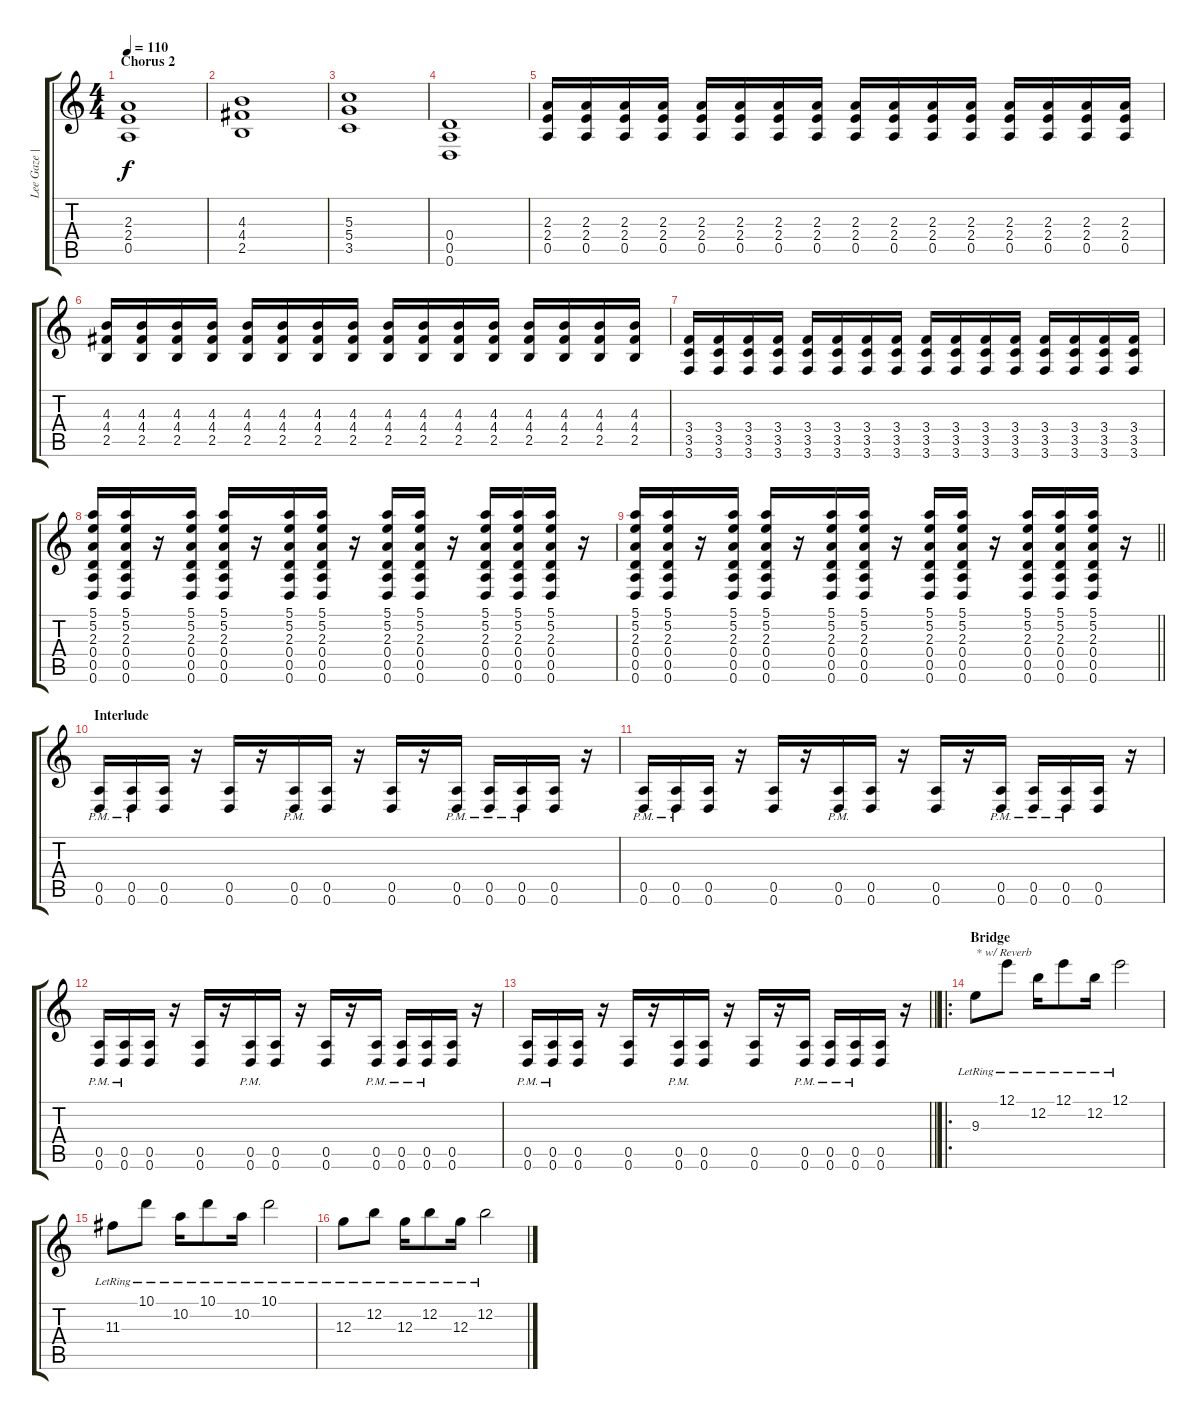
\track ("Lee Gaze | Lead " "Lee Gaze |") {instrument distortionguitar}
\staff {score tabs}
\tuning (E4 B3 G3 D3 A2 D2) {hide}
\ts (4 4)
\section ("" "Chorus 2")
\tempo 110
\clef g2
\ks c
(2.3 2.4 0.5).1{dy f} |
(4.3 4.4 2.5).1 |
(5.3 5.4 3.5).1 |
(0.4 0.5 0.6).1 |
(2.3 2.4 0.5).16 (2.3 2.4 0.5).16 (2.3 2.4 0.5).16 (2.3 2.4 0.5).16 (2.3 2.4 0.5).16 (2.3 2.4 0.5).16 (2.3 2.4 0.5).16 (2.3 2.4 0.5).16 (2.3 2.4 0.5).16 (2.3 2.4 0.5).16 (2.3 2.4 0.5).16 (2.3 2.4 0.5).16 (2.3 2.4 0.5).16 (2.3 2.4 0.5).16 (2.3 2.4 0.5).16 (2.3 2.4 0.5).16 |
(4.3 4.4 2.5).16 (4.3 4.4 2.5).16 (4.3 4.4 2.5).16 (4.3 4.4 2.5).16 (4.3 4.4 2.5).16 (4.3 4.4 2.5).16 (4.3 4.4 2.5).16 (4.3 4.4 2.5).16 (4.3 4.4 2.5).16 (4.3 4.4 2.5).16 (4.3 4.4 2.5).16 (4.3 4.4 2.5).16 (4.3 4.4 2.5).16 (4.3 4.4 2.5).16 (4.3 4.4 2.5).16 (4.3 4.4 2.5).16 |
(3.4 3.5 3.6).16 (3.4 3.5 3.6).16 (3.4 3.5 3.6).16 (3.4 3.5 3.6).16 (3.4 3.5 3.6).16 (3.4 3.5 3.6).16 (3.4 3.5 3.6).16 (3.4 3.5 3.6).16 (3.4 3.5 3.6).16 (3.4 3.5 3.6).16 (3.4 3.5 3.6).16 (3.4 3.5 3.6).16 (3.4 3.5 3.6).16 (3.4 3.5 3.6).16 (3.4 3.5 3.6).16 (3.4 3.5 3.6).16 |
(5.1 5.2 2.3 0.4 0.5 0.6).16 (5.1 5.2 2.3 0.4 0.5 0.6).16 r.16 (5.1 5.2 2.3 0.4 0.5 0.6).16 (5.1 5.2 2.3 0.4 0.5 0.6).16 r.16 (5.1 5.2 2.3 0.4 0.5 0.6).16 (5.1 5.2 2.3 0.4 0.5 0.6).16 r.16 (5.1 5.2 2.3 0.4 0.5 0.6).16 (5.1 5.2 2.3 0.4 0.5 0.6).16 r.16 (5.1 5.2 2.3 0.4 0.5 0.6).16 (5.1 5.2 2.3 0.4 0.5 0.6).16 (5.1 5.2 2.3 0.4 0.5 0.6).16 r.16 |
\barLineRight lightlight
(5.1 5.2 2.3 0.4 0.5 0.6).16 (5.1 5.2 2.3 0.4 0.5 0.6).16 r.16 (5.1 5.2 2.3 0.4 0.5 0.6).16 (5.1 5.2 2.3 0.4 0.5 0.6).16 r.16 (5.1 5.2 2.3 0.4 0.5 0.6).16 (5.1 5.2 2.3 0.4 0.5 0.6).16 r.16 (5.1 5.2 2.3 0.4 0.5 0.6).16 (5.1 5.2 2.3 0.4 0.5 0.6).16 r.16 (5.1 5.2 2.3 0.4 0.5 0.6).16 (5.1 5.2 2.3 0.4 0.5 0.6).16 (5.1 5.2 2.3 0.4 0.5 0.6).16 r.16 |
\section ("" "Interlude")
(0.5{pm} 0.6{pm}).16 (0.5{pm} 0.6{pm}).16 (0.5 0.6).16 r.16 (0.5 0.6).16 r.16 (0.5{pm} 0.6{pm}).16 (0.5 0.6).16 r.16 (0.5 0.6).16 r.16 (0.5{pm} 0.6{pm}).16 (0.5{pm} 0.6{pm}).16 (0.5{pm} 0.6{pm}).16 (0.5 0.6).16 r.16 |
(0.5{pm} 0.6{pm}).16 (0.5{pm} 0.6{pm}).16 (0.5 0.6).16 r.16 (0.5 0.6).16 r.16 (0.5{pm} 0.6{pm}).16 (0.5 0.6).16 r.16 (0.5 0.6).16 r.16 (0.5{pm} 0.6{pm}).16 (0.5{pm} 0.6{pm}).16 (0.5{pm} 0.6{pm}).16 (0.5 0.6).16 r.16 |
(0.5{pm} 0.6{pm}).16 (0.5{pm} 0.6{pm}).16 (0.5 0.6).16 r.16 (0.5 0.6).16 r.16 (0.5{pm} 0.6{pm}).16 (0.5 0.6).16 r.16 (0.5 0.6).16 r.16 (0.5{pm} 0.6{pm}).16 (0.5{pm} 0.6{pm}).16 (0.5{pm} 0.6{pm}).16 (0.5 0.6).16 r.16 |
\barLineRight lightlight
(0.5{pm} 0.6{pm}).16 (0.5{pm} 0.6{pm}).16 (0.5 0.6).16 r.16 (0.5 0.6).16 r.16 (0.5{pm} 0.6{pm}).16 (0.5 0.6).16 r.16 (0.5 0.6).16 r.16 (0.5{pm} 0.6{pm}).16 (0.5{pm} 0.6{pm}).16 (0.5{pm} 0.6{pm}).16 (0.5 0.6).16 r.16 |
\ro
\section ("" "Bridge")
9.3{lr}.8{txt "* w/ Reverb" balance 16 instrument electricguitarjazz} 12.1{lr}.8 12.2{lr}.16 12.1{lr}.8 12.2{lr}.16 12.1{lr}.2 |
11.3{lr}.8 10.1{lr}.8 10.2{lr}.16 10.1{lr}.8 10.2{lr}.16 10.1{lr}.2 |
12.3{lr}.8 12.2{lr}.8 12.3{lr}.16 12.2{lr}.8 12.3{lr}.16 12.2{lr}.2
